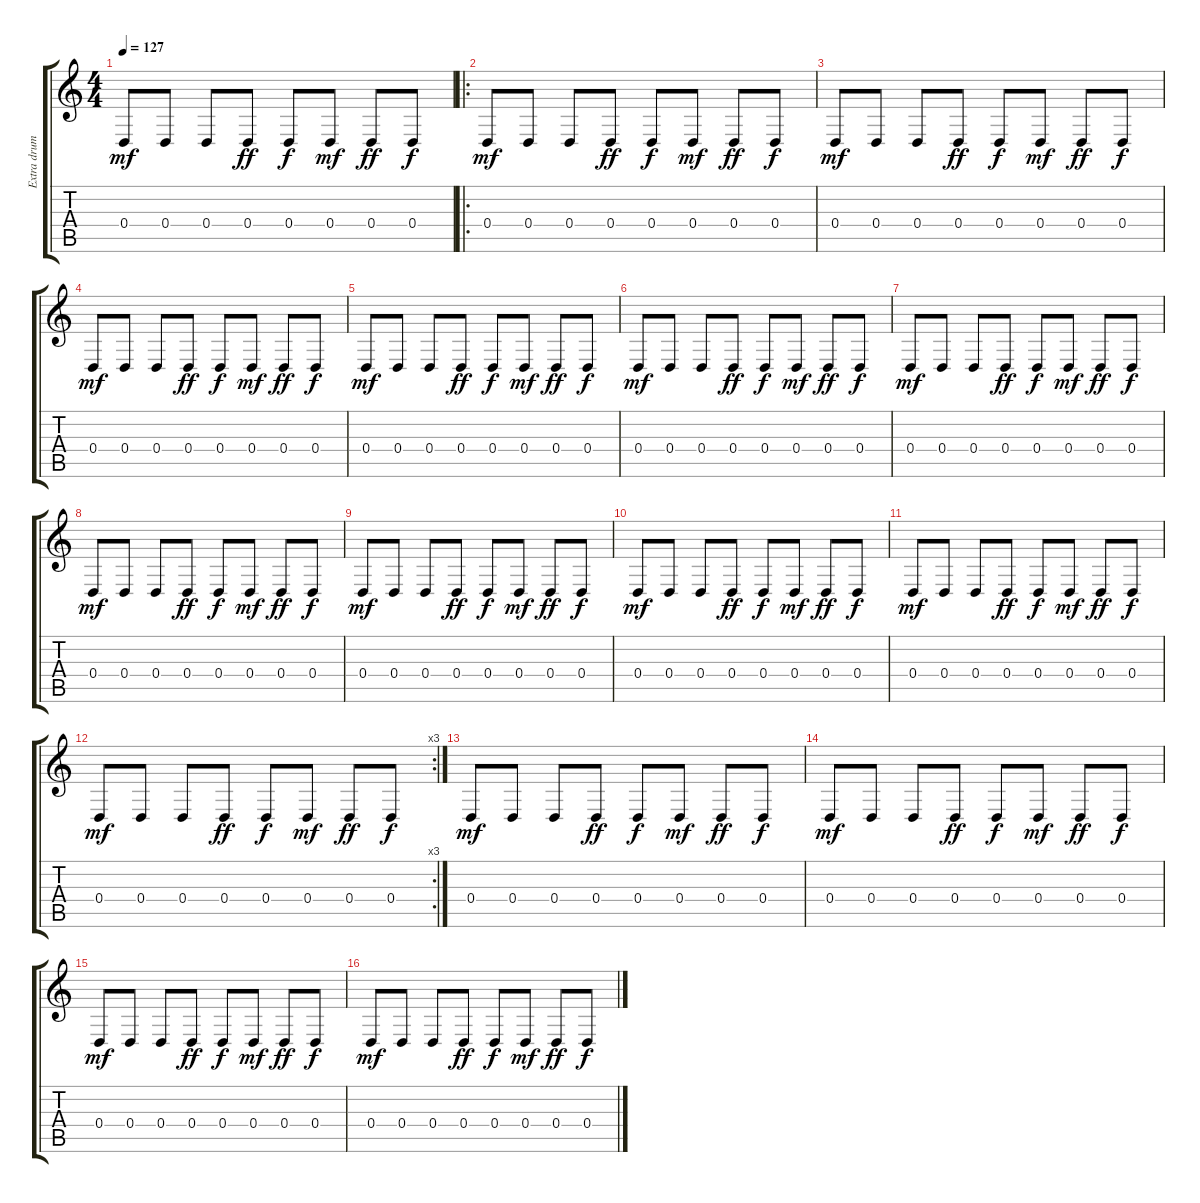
\track ("Extra drum 1" "Extra drum") {instrument melodictom}
\staff {score tabs}
\tuning (E4 B3 G3 D3 A2 E2) {hide}
\ts (4 4)
\tempo 127
\clef g2
\ks c
0.4.8{dy mf} 0.4.8 0.4.8 0.4.8{dy ff} 0.4.8{dy f} 0.4.8{dy mf} 0.4.8{dy ff} 0.4.8{dy f} |
\ro
0.4.8{dy mf} 0.4.8 0.4.8 0.4.8{dy ff} 0.4.8{dy f} 0.4.8{dy mf} 0.4.8{dy ff} 0.4.8{dy f} |
0.4.8{dy mf} 0.4.8 0.4.8 0.4.8{dy ff} 0.4.8{dy f} 0.4.8{dy mf} 0.4.8{dy ff} 0.4.8{dy f} |
0.4.8{dy mf} 0.4.8 0.4.8 0.4.8{dy ff} 0.4.8{dy f} 0.4.8{dy mf} 0.4.8{dy ff} 0.4.8{dy f} |
0.4.8{dy mf} 0.4.8 0.4.8 0.4.8{dy ff} 0.4.8{dy f} 0.4.8{dy mf} 0.4.8{dy ff} 0.4.8{dy f} |
0.4.8{dy mf} 0.4.8 0.4.8 0.4.8{dy ff} 0.4.8{dy f} 0.4.8{dy mf} 0.4.8{dy ff} 0.4.8{dy f} |
0.4.8{dy mf} 0.4.8 0.4.8 0.4.8{dy ff} 0.4.8{dy f} 0.4.8{dy mf} 0.4.8{dy ff} 0.4.8{dy f} |
0.4.8{dy mf} 0.4.8 0.4.8 0.4.8{dy ff} 0.4.8{dy f} 0.4.8{dy mf} 0.4.8{dy ff} 0.4.8{dy f} |
0.4.8{dy mf} 0.4.8 0.4.8 0.4.8{dy ff} 0.4.8{dy f} 0.4.8{dy mf} 0.4.8{dy ff} 0.4.8{dy f} |
0.4.8{dy mf} 0.4.8 0.4.8 0.4.8{dy ff} 0.4.8{dy f} 0.4.8{dy mf} 0.4.8{dy ff} 0.4.8{dy f} |
0.4.8{dy mf} 0.4.8 0.4.8 0.4.8{dy ff} 0.4.8{dy f} 0.4.8{dy mf} 0.4.8{dy ff} 0.4.8{dy f} |
\rc 3
0.4.8{dy mf} 0.4.8 0.4.8 0.4.8{dy ff} 0.4.8{dy f} 0.4.8{dy mf} 0.4.8{dy ff} 0.4.8{dy f} |
0.4.8{dy mf} 0.4.8 0.4.8 0.4.8{dy ff} 0.4.8{dy f} 0.4.8{dy mf} 0.4.8{dy ff} 0.4.8{dy f} |
0.4.8{dy mf} 0.4.8 0.4.8 0.4.8{dy ff} 0.4.8{dy f} 0.4.8{dy mf} 0.4.8{dy ff} 0.4.8{dy f} |
0.4.8{dy mf} 0.4.8 0.4.8 0.4.8{dy ff} 0.4.8{dy f} 0.4.8{dy mf} 0.4.8{dy ff} 0.4.8{dy f} |
0.4.8{dy mf} 0.4.8 0.4.8 0.4.8{dy ff} 0.4.8{dy f} 0.4.8{dy mf} 0.4.8{dy ff} 0.4.8{dy f}
